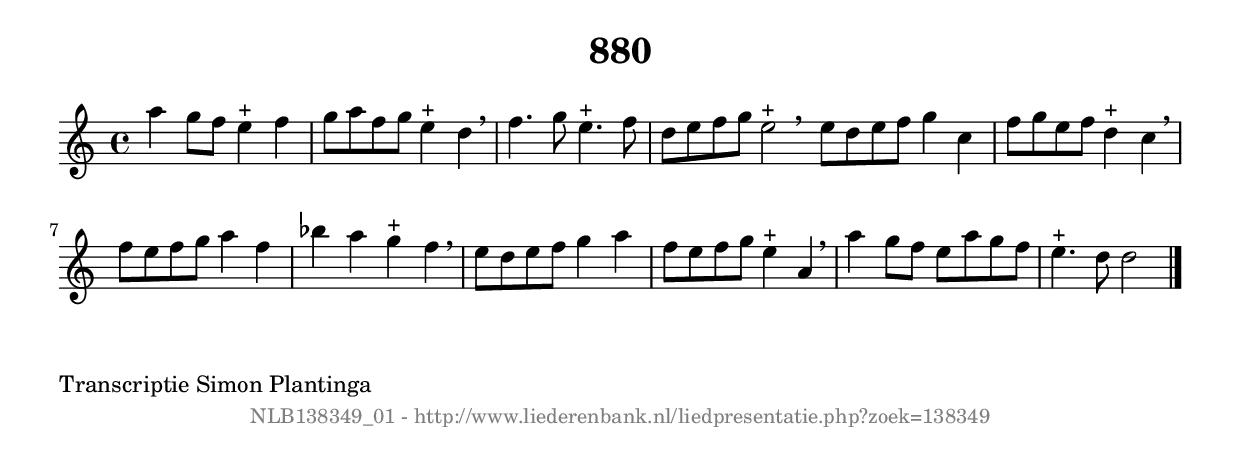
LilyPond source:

%
% produced by wce2krn 1.64 (7 June 2014)
%
\version"2.16"
#(append! paper-alist '(("long" . (cons (* 210 mm) (* 2000 mm)))))
#(set-default-paper-size "long")
sb = {\breathe}
mBreak = {\breathe }
bBreak = {\breathe }
x = {\once\override NoteHead #'style = #'cross }
gl=\glissando
itime={\override Staff.TimeSignature #'stencil = ##f }
ficta = {\once\set suggestAccidentals = ##t}
fine = {\once\override Score.RehearsalMark #'self-alignment-X = #1 \mark \markup {\italic{Fine}}}
dc = {\once\override Score.RehearsalMark #'self-alignment-X = #1 \mark \markup {\italic{D.C.}}}
dcf = {\once\override Score.RehearsalMark #'self-alignment-X = #1 \mark \markup {\italic{D.C. al Fine}}}
dcc = {\once\override Score.RehearsalMark #'self-alignment-X = #1 \mark \markup {\italic{D.C. al Coda}}}
ds = {\once\override Score.RehearsalMark #'self-alignment-X = #1 \mark \markup {\italic{D.S.}}}
dsf = {\once\override Score.RehearsalMark #'self-alignment-X = #1 \mark \markup {\italic{D.S. al Fine}}}
dsc = {\once\override Score.RehearsalMark #'self-alignment-X = #1 \mark \markup {\italic{D.S. al Coda}}}
pv = {\set Score.repeatCommands = #'((volta "1"))}
sv = {\set Score.repeatCommands = #'((volta "2"))}
tv = {\set Score.repeatCommands = #'((volta "3"))}
qv = {\set Score.repeatCommands = #'((volta "4"))}
xv = {\set Score.repeatCommands = #'((volta #f))}
\header{ tagline = ""
title = "880"
}
\score {{
\key d \dorian
\relative g'
{
\set melismaBusyProperties = #'()
\time 4/4
\tempo 4=120
\override Score.MetronomeMark #'transparent = ##t
\override Score.RehearsalMark #'break-visibility = #(vector #t #t #f)
a'4 g8 f8 e4^"+" f4 | g8 a8 f8 g8 e4^"+" d4 \sb | f4. g8 e4.^"+" f8 | d8 e8 f8 g8 e2^"+" \bar ":|:" \bBreak
e8 d8 e8 f8 g4 c,4 | f8 g8 e8 f8 d4^"+" c4 \sb | f8 e8 f8 g8 a4 f4 | bes4 a4 g4^"+" f4 | \mBreak \bar "|"
e8 d8 e8 f8 g4 a4 | f8 e8 f8 g8 e4^"+" a,4 \sb | a'4 g8 f8 e8 a8 g8 f8 | e4.^"+" d8 d2 \bar "|."
 }}
 \midi { }
 \layout {
            indent = 0.0\cm
}
}
\markup { \wordwrap-string #" 
Transcriptie Simon Plantinga
"}
\markup { \vspace #0 } \markup { \with-color #grey \fill-line { \center-column { \smaller "NLB138349_01 - http://www.liederenbank.nl/liedpresentatie.php?zoek=138349" } } }
